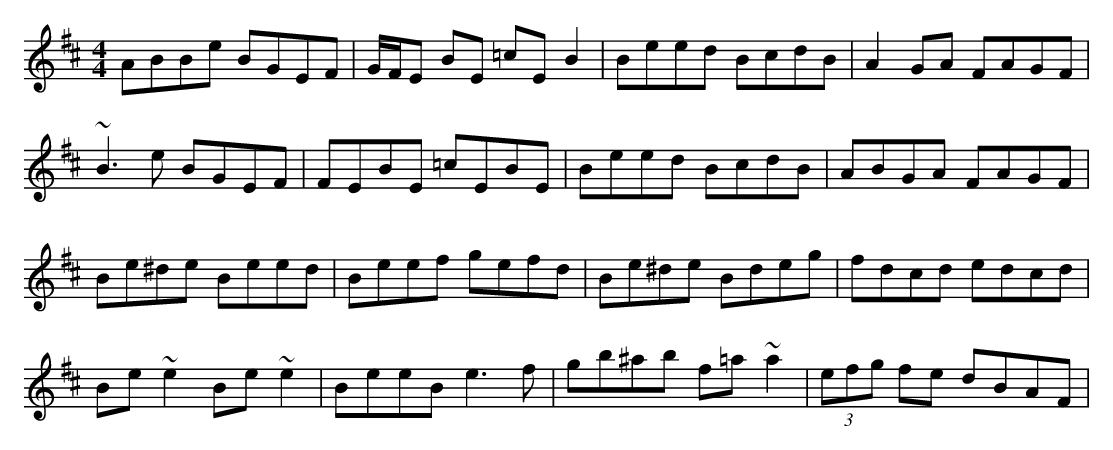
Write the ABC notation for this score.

X:1
M:4/4
K:Edor
ABBe BGEF|G/F/E BE =cEB2|Beed BcdB|A2GA FAGF|
~B3e BGEF|FEBE =cEBE|Beed BcdB|ABGA FAGF|
Be^de Beed|Beef gefd|Be^de Bdeg|fdcd edcd|
Be~e2 Be~e2|BeeB e3f|gb^ab f=a~a2|(3efg fe dBAF|
